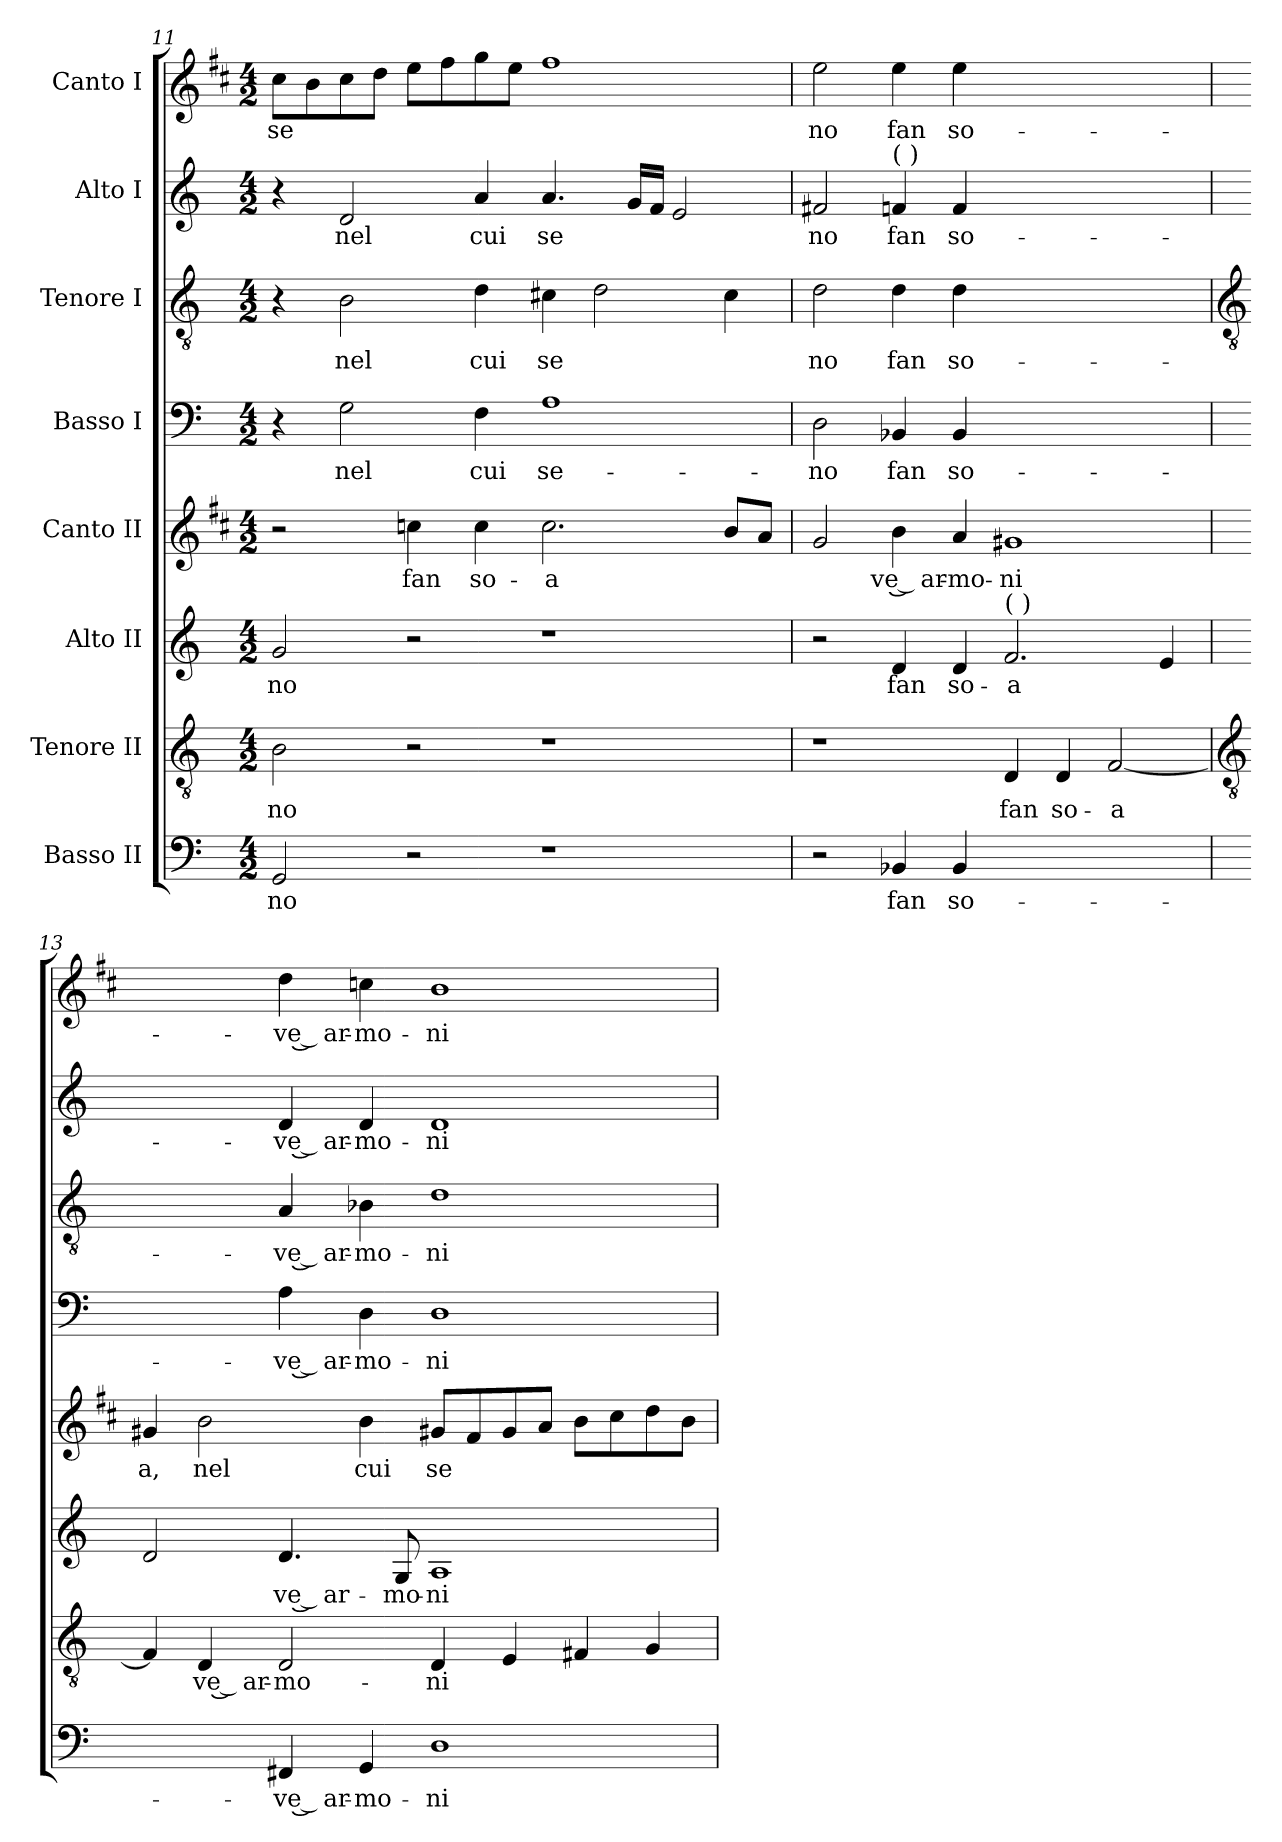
**kern	**text	**kern	**text	**kern	**text	**kern	**text	**kern	**text	**kern	**text	**kern	**text	**kern	**text
*part8	*part8	*part7	*part7	*part6	*part6	*part5	*part5	*part4	*part4	*part3	*part3	*part2	*part2	*part1	*part1
*staff8	*staff8	*staff7	*staff7	*staff6	*staff6	*staff5	*staff5	*staff4	*staff4	*staff3	*staff3	*staff2	*staff2	*staff1	*staff1
*I"Basso II	*	*I"Tenore II	*	*I"Alto II	*	*I"Canto II	*	*I"Basso I	*	*I"Tenore I	*	*I"Alto I	*	*I"Canto I	*
*clefF4	*	*clefGv2	*	*clefG2	*	*clefG2	*	*clefF4	*	*clefGv2	*	*clefG2	*	*clefG2	*
*	*	*	*	*	*	*ITrd1c2	*	*	*	*	*	*	*	*ITrd1c2	*
*k[]	*	*k[]	*	*k[]	*	*k[]	*	*k[]	*	*k[]	*	*k[]	*	*k[]	*
*C:	*	*C:	*	*C:	*	*C:	*	*C:	*	*C:	*	*C:	*	*C:	*
*M4/2	*	*M4/2	*	*M4/2	*	*M4/2	*	*M4/2	*	*M4/2	*	*M4/2	*	*M4/2	*
=11	=11	=11	=11	=11	=11	=11	=11	=11	=11	=11	=11	=11	=11	=11	=11
!	!LO:LY:b	!	!LO:LY:b	!	!LO:LY:b	!	!	!	!	!	!	!	!	!	!LO:LY:b
2GG	no	2B	no	2g	no	2r	.	4r	.	4r	.	4r	.	8bL	se
.	.	.	.	.	.	.	.	.	.	.	.	.	.	8a	.
!	!	!	!	!	!	!	!	!	!LO:LY:b	!	!LO:LY:b	!	!LO:LY:b	!	!
.	.	.	.	.	.	.	.	2G	nel	2B	nel	2d	nel	8b	.
.	.	.	.	.	.	.	.	.	.	.	.	.	.	8ccJ	.
!	!	!	!	!	!	!	!LO:LY:b	!	!	!	!	!	!	!	!
2r	.	2r	.	2r	.	4b-X	fan	.	.	.	.	.	.	8ddL	.
.	.	.	.	.	.	.	.	.	.	.	.	.	.	8ee	.
!	!	!	!	!	!	!	!LO:LY:b	!	!LO:LY:b	!	!LO:LY:b	!	!LO:LY:b	!	!
.	.	.	.	.	.	4b-	so-	4F	cui	4d	cui	4a	cui	8ff	.
.	.	.	.	.	.	.	.	.	.	.	.	.	.	8ddJ	.
!	!	!	!	!	!	!	!LO:LY:b	!	!LO:LY:b	!	!LO:LY:b	!	!LO:LY:b	!	!
1r	.	1r	.	1r	.	2.b-	-a	1A	se-	4c#X	se	4.a	se	1ee	.
.	.	.	.	.	.	.	.	.	.	2d	.	.	.	.	.
.	.	.	.	.	.	.	.	.	.	.	.	16gLL	.	.	.
.	.	.	.	.	.	.	.	.	.	.	.	16fJJ	.	.	.
.	.	.	.	.	.	.	.	.	.	.	.	2e	.	.	.
.	.	.	.	.	.	8aL	.	.	.	4c#	.	.	.	.	.
.	.	.	.	.	.	8gJ	.	.	.	.	.	.	.	.	.
!!LO:LB:g=z
=12	=12	=12	=12	=12	=12	=12	=12	=12	=12	=12	=12	=12	=12	=12	=12
!	!	!	!	!	!	!	!	!	!LO:LY:b	!	!LO:LY:b	!	!LO:LY:b	!	!LO:LY:b
2r	.	1r	.	2r	.	2f	.	2D	-no	2d	no	2f#X	no	2dd	no
!	!	!	!	!	!	!	!	!	!	!	!	!LO:TX:a:t=(  )	!	!	!
!	!LO:LY:b	!	!	!	!LO:LY:b	!	!LO:LY:b	!	!LO:LY:b	!	!LO:LY:b	!	!LO:LY:b	!	!LO:LY:b
4BB-X	fan	.	.	4d	fan	4a	ve͜ ar-	4BB-X	fan	4d	fan	4f	fan	4dd	fan
!	!LO:LY:b	!	!	!	!LO:LY:b	!	!LO:LY:b	!	!LO:LY:b	!	!LO:LY:b	!	!LO:LY:b	!	!LO:LY:b
4BB-	so-	.	.	4d	so-	4g	-mo-	4BB-	so-	4d	so-	4f	so-	4dd	so-
!	!	!	!	!LO:TX:a:t=(  )	!	!	!	!	!	!	!	!	!	!	!
!	!LO:LY:b	!	!LO:LY:b	!	!LO:LY:b	!	!LO:LY:b	!	!LO:LY:b	!	!LO:LY:b	!	!LO:LY:b	!	!LO:LY:b
[1BB-yy	-a	4D	fan	2.f	-a	1f#X	-ni	[1B-Xyy	-a	[1dyy	-a	[1fyy	-a	[1ddyy	-a
!	!	!	!LO:LY:b	!	!	!	!	!	!	!	!	!	!	!	!
.	.	4D	so-	.	.	.	.	.	.	.	.	.	.	.	.
!	!	!	!LO:LY:b	!	!	!	!	!	!	!	!	!	!	!	!
.	.	[2F	-a	.	.	.	.	.	.	.	.	.	.	.	.
.	.	.	.	4e	.	.	.	.	.	.	.	.	.	.	.
!!LO:LB:g=z
=13	=13	=13	=13	=13	=13	=13	=13	=13	=13	=13	=13	=13	=13	=13	=13
*	*	*clefGv2	*	*	*	*	*	*	*	*clefGv2	*	*	*	*	*
!	!	!	!	!	!	!	!LO:LY:b	!	!	!	!	!	!	!	!
2BB-yy]	.	4F]	.	2d	.	4f#	a,	2B-yy]	.	2dyy]	.	2fyy]	.	2ddyy]	.
!	!	!	!LO:LY:b	!	!	!	!LO:LY:b	!	!	!	!	!	!	!	!
.	.	4D	ve͜ ar-	.	.	2a	nel	.	.	.	.	.	.	.	.
!	!LO:LY:b	!	!LO:LY:b	!	!LO:LY:b	!	!	!	!LO:LY:b	!	!LO:LY:b	!	!LO:LY:b	!	!LO:LY:b
4FF#X	ve͜ ar-	2D	-mo-	4.d	ve͜ ar-	.	.	4A	ve͜ ar-	4A	ve͜ ar-	4d	ve͜ ar-	4cc	ve͜ ar-
!	!LO:LY:b	!	!	!	!	!	!LO:LY:b	!	!LO:LY:b	!	!LO:LY:b	!	!LO:LY:b	!	!LO:LY:b
4GG	-mo-	.	.	.	.	4a	cui	4D	-mo-	4B-X	-mo-	4d	-mo-	4b-X	-mo-
!	!	!	!	!	!LO:LY:b	!	!	!	!	!	!	!	!	!	!
.	.	.	.	8G	-mo-	.	.	.	.	.	.	.	.	.	.
!	!LO:LY:b	!	!LO:LY:b	!	!LO:LY:b	!	!LO:LY:b	!	!LO:LY:b	!	!LO:LY:b	!	!LO:LY:b	!	!LO:LY:b
1D	-ni	4D	-ni	1A	-ni-	8f#XL	se	1D	-ni	1d	-ni	1d	-ni	1a	-ni
.	.	.	.	.	.	8e	.	.	.	.	.	.	.	.	.
.	.	4E	.	.	.	8f#	.	.	.	.	.	.	.	.	.
.	.	.	.	.	.	8gJ	.	.	.	.	.	.	.	.	.
.	.	4F#X	.	.	.	8aL	.	.	.	.	.	.	.	.	.
.	.	.	.	.	.	8b	.	.	.	.	.	.	.	.	.
.	.	4G	.	.	.	8cc	.	.	.	.	.	.	.	.	.
.	.	.	.	.	.	8aJ	.	.	.	.	.	.	.	.	.
=	=	=	=	=	=	=	=	=	=	=	=	=	=	=	=
*-	*-	*-	*-	*-	*-	*-	*-	*-	*-	*-	*-	*-	*-	*-	*-
